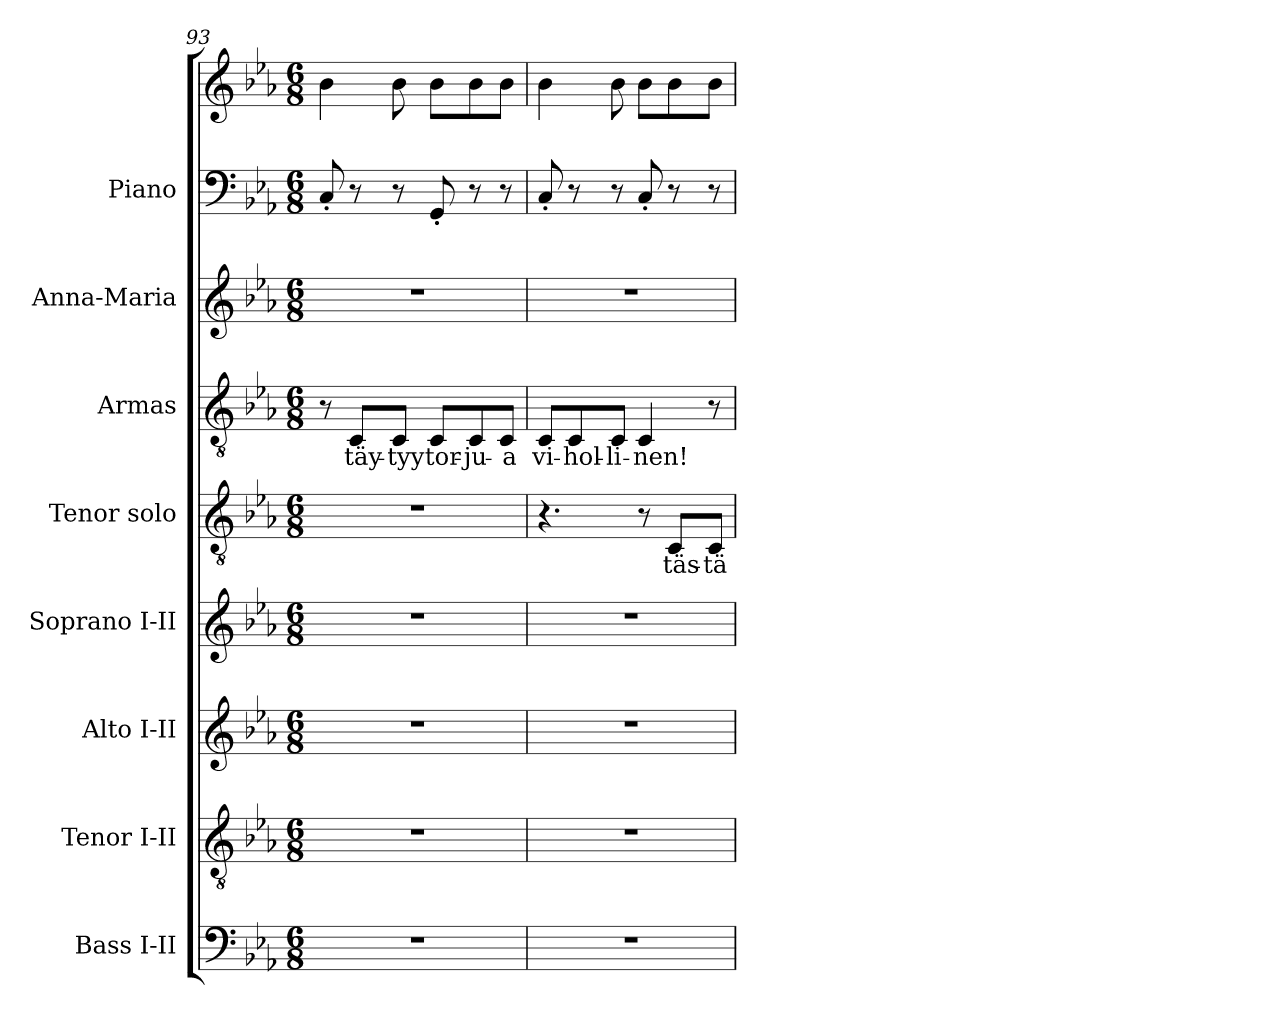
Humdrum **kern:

**kern	**kern	**kern	**kern	**kern	**text	**kern	**text	**kern	**kern	**kern
*part8	*part7	*part6	*part5	*part4	*part4	*part3	*part3	*part2	*part1	*part1
*staff9	*staff8	*staff7	*staff6	*staff5	*staff5	*staff4	*staff4	*staff3	*staff2	*staff1
*I"Bass I-II	*I"Tenor I-II	*I"Alto I-II	*I"Soprano I-II	*I"Tenor solo	*	*I"Armas	*	*I"Anna-Maria	*I"Piano	*
*I'B.	*I'T.	*I'A.	*I'S.	*I'T. Solo	*	*I'Armas	*	*I'A-M	*I'Pno.	*
*clefF4	*clefGv2	*clefG2	*clefG2	*clefGv2	*	*clefGv2	*	*clefG2	*clefF4	*clefG2
*	*ITrd7c12	*	*	*ITrd7c12	*	*ITrd7c12	*	*	*	*
*k[b-e-a-]	*k[b-e-a-]	*k[b-e-a-]	*k[b-e-a-]	*k[b-e-a-]	*	*k[b-e-a-]	*	*k[b-e-a-]	*k[b-e-a-]	*k[b-e-a-]
*E-:	*E-:	*E-:	*E-:	*E-:	*	*E-:	*	*E-:	*E-:	*E-:
*M6/8	*M6/8	*M6/8	*M6/8	*M6/8	*	*M6/8	*	*M6/8	*M6/8	*M6/8
=93	=93	=93	=93	=93	=93	=93	=93	=93	=93	=93
!LO:N:vis=1	!LO:N:vis=1	!LO:N:vis=1	!LO:N:vis=1	!LO:N:vis=1	!	!	!	!LO:N:vis=1	!	!
2.r	2.r	2.r	2.r	2.r	.	8r	.	2.r	8C'i/	4b-i\
!	!	!	!	!	!	!	!LO:LY:b:color=#000000	!	!	!
.	.	.	.	.	.	8CCi/L	täy-	.	8r	.
!	!	!	!	!	!	!	!LO:LY:b:color=#000000	!	!	!
.	.	.	.	.	.	8CCi/J	-tyy	.	8r	8b-i\
!	!	!	!	!	!	!	!LO:LY:b:color=#000000	!	!	!
.	.	.	.	.	.	8CCi/L	tor-	.	8GG'i/	8b-i\L
!	!	!	!	!	!	!	!LO:LY:b:color=#000000	!	!	!
.	.	.	.	.	.	8CCi/	-ju-	.	8r	8b-i\
!	!	!	!	!	!	!	!LO:LY:b:color=#000000	!	!	!
.	.	.	.	.	.	8CCi/J	-a	.	8r	8b-i\J
!!LO:PB:g=z
=94	=94	=94	=94	=94	=94	=94	=94	=94	=94	=94
!LO:N:vis=1	!LO:N:vis=1	!LO:N:vis=1	!LO:N:vis=1	!	!	!	!	!	!	!
!	!	!	!	!	!	!	!LO:LY:b:color=#000000	!LO:N:vis=1	!	!
2.r	2.r	2.r	2.r	4.r	.	8CCi/L	vi-	2.r	8C'i/	4b-i\
!	!	!	!	!	!	!	!LO:LY:b:color=#000000	!	!	!
.	.	.	.	.	.	8CCi/	-hol-	.	8r	.
!	!	!	!	!	!	!	!LO:LY:b:color=#000000	!	!	!
.	.	.	.	.	.	8CCi/J	-li-	.	8r	8b-i\
!	!	!	!	!	!	!	!LO:LY:b:color=#000000	!	!	!
.	.	.	.	8r	.	4CCi/	-nen!	.	8C'i/	8b-i\L
!	!	!	!	!	!LO:LY:b:color=#000000	!	!	!	!	!
.	.	.	.	8CCi/L	täs-	.	.	.	8r	8b-i\
!	!	!	!	!	!LO:LY:b:color=#000000	!	!	!	!	!
.	.	.	.	8CCi/J	-tä	8r	.	.	8r	8b-i\J
=	=	=	=	=	=	=	=	=	=	=
*-	*-	*-	*-	*-	*-	*-	*-	*-	*-	*-
